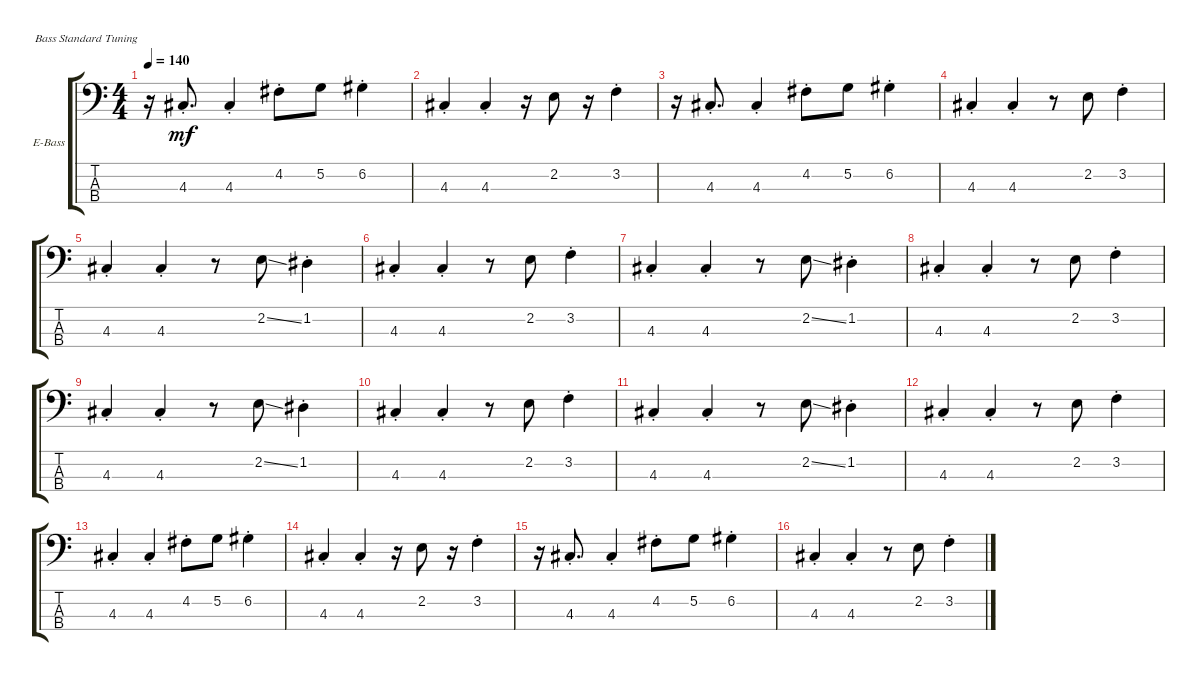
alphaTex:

\defaultSystemsLayout 4
\bracketExtendMode groupsimilarinstruments
\firstSystemTrackNameOrientation horizontal
\otherSystemsTrackNameOrientation horizontal
\track ("Electric Bass" "E-Bass") {instrument electricbassfinger}
\staff {score tabs}
\tuning (G2 D2 A1 E1)
\ts (4 4)
\tempo 140
\clef f4
\scale
0.28529
\ks c
r.16{dy mf} 4.3{st}.8{d} 4.3{st}.4 4.2{st}.8 5.2.8 6.2{st}.4 |
\scale
0.233284 4.3{st}.4 4.3{st}.4 r.16 2.2.8 r.16 3.2{st}.4 |
\scale
0.28529 r.16 4.3{st}.8{d} 4.3{st}.4 4.2{st}.8 5.2.8 6.2{st}.4 |
\scale
0.196137 4.3{st}.4 4.3{st}.4 r.8 2.2.8 3.2{st}.4 |
\scale
0.270833 4.3{st}.4 4.3{st}.4 r.8 2.2{ss}.8 1.2{st}.4 |
\scale
0.229167 4.3{st}.4 4.3{st}.4 r.8 2.2.8 3.2{st}.4 |
\scale
0.270833 4.3{st}.4 4.3{st}.4 r.8 2.2{ss}.8 1.2{st}.4 |
\scale
0.229167 4.3{st}.4 4.3{st}.4 r.8 2.2.8 3.2{st}.4 |
\scale
0.270833 4.3{st}.4 4.3{st}.4 r.8 2.2{ss}.8 1.2{st}.4 |
\scale
0.229167 4.3{st}.4 4.3{st}.4 r.8 2.2.8 3.2{st}.4 |
\scale
0.270833 4.3{st}.4 4.3{st}.4 r.8 2.2{ss}.8 1.2{st}.4 |
\scale
0.229167 4.3{st}.4 4.3{st}.4 r.8 2.2.8 3.2{st}.4 |
\scale
0.226688 4.3{st}.4 4.3{st}.4 4.2{st}.8 5.2.8 6.2{st}.4 |
\scale
0.252412 4.3{st}.4 4.3{st}.4 r.16 2.2.8 r.16 3.2{st}.4 |
\scale
0.308682 r.16 4.3{st}.8{d} 4.3{st}.4 4.2{st}.8 5.2.8 6.2{st}.4 |
\scale
0.212219 4.3{st}.4 4.3{st}.4 r.8 2.2.8 3.2{st}.4
